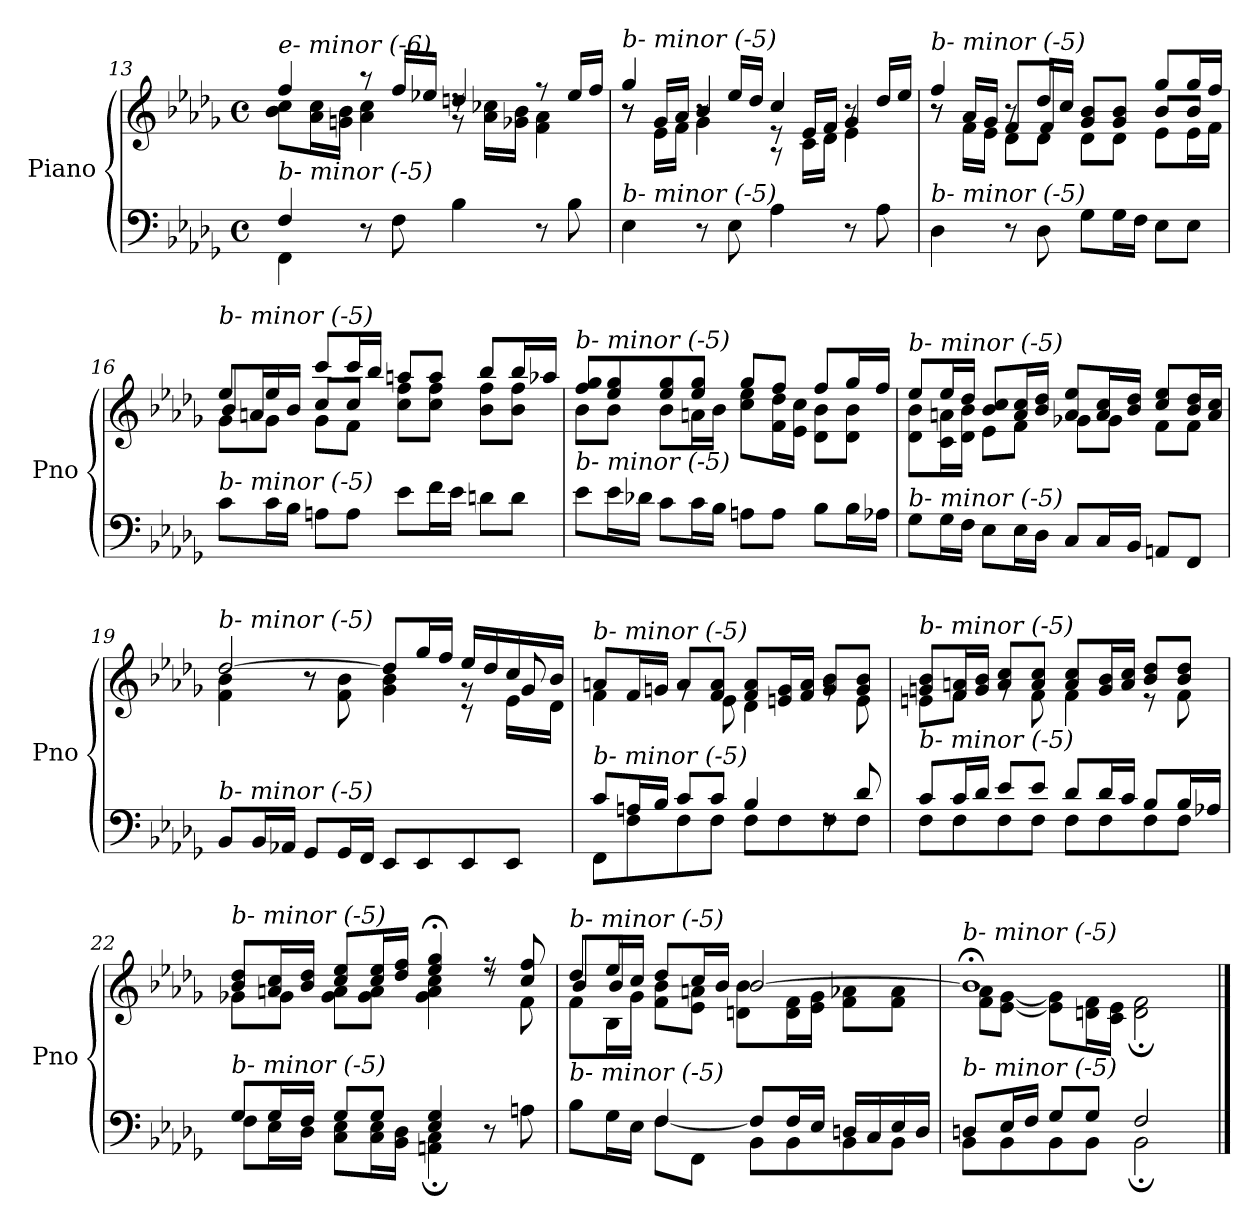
**kern	**kern
*part1	*part1
*staff2	*staff1
*I"Piano	*
*I'Pno	*
!!LO:PB:g=z
*clefF4	*clefG2
*k[b-e-a-d-g-]	*k[b-e-a-d-g-]
*M4/4	*M4/4
*met(c)	*met(c)
=13	=13
*^	*^
*	*^	*	*^
*	*	*	*	*	*^
!	!	!	!LO:TX:i:t=e- minor (-6)	!	!	!
!LO:TX:i:t=b- minor (-5)	!	!	!	!	!	!
2ryy	4F/	4FF\	4ff/	8b-\ 8cc\L	2ryy	4ryy
.	.	.	.	16a-\ 16cc\L	.	.
.	.	.	.	16gn\ 16b-\JJ	.	.
.	8r	2.ryy	8r	4a-\ 4cc\	.	2.ryy
.	8F\	.	16ff/LL	.	.	.
.	.	.	16ee-X/JJ	.	.	.
8ryy	4B-\	.	4ddn/	8rdd	8rg	.
4.ryy	.	.	.	16a-\ 16cc-X\LL	4.ryy	.
.	.	.	.	16g-X\ 16b-\JJ	.	.
.	8r	.	8r	4f\ 4a-\	.	.
.	8B-\	.	16ee-/LL	.	.	.
.	.	.	16ff/JJ	.	.	.
*v	*v	*v	*	*	*	*
*	*	*	*v	*v
=14	=14	=14	=14
!	!LO:TX:i:t=b- minor (-5)	!	!
!LO:TX:i:t=b- minor (-5)	!	!	!
4E-\	4gg-/	8r	8r
.	.	16e-\LL	16g-/LL
.	.	16f\JJ	16a-/JJ
8r	8r	4g-\	4b-/
8E-\	16ee-/LL	.	.
.	16dd-/JJ	.	.
4A-\	4cc/	8re	8rA
.	.	16c\LL	16e-/LL
.	.	16d-\JJ	16f/JJ
8r	8r	4e-\	4g-/
8A-\	16dd-/LL	.	.
.	16ee-/JJ	.	.
!!LO:LB:g=z	!!	!!
=15	=15	=15	=15
*^	*	*	*
!	!	!LO:TX:i:t=b- minor (-5)	!	!
!LO:TX:i:t=b- minor (-5)	!	!	!	!
2ryy	4D-\	4ff/	8r	8r
.	.	.	16f\LL	16a-/LL
.	.	.	16e-\JJ	16g-/JJ
.	8r	8r	8d-\L	8f/L
.	8D-\	16dd-/LL	8d-\J	8f/J
.	.	16cc/JJ	.	.
4ryy	8G-\L	8g-/ 8b-/L	8d-\L	4ryy
.	16G-\L	8g-/ 8b-/J	8d-\J	.
.	16F\JJ	.	.	.
4ryy	8E-\L	8gg-/L	8e-\L	8b-/L
.	8E-\J	16gg-/L	16e-\L	8b-/J
.	.	16ff/JJ	16f\JJ	.
=16	=16	=16	=16	=16
!	!	!LO:TX:i:t=b- minor (-5)	!	!
!LO:TX:i:t=b- minor (-5)	!	!	!	!
2ryy	8c\L	8ee-/L	8g-\L	8b-/L
.	16c\L	8ee-/J	8g-\J	16an/L
.	16B-\JJ	.	.	16b-/JJ
.	8An\L	8ccc/L	8g-\L	8cc/L
.	8A\J	16ccc/L	8f\J	8cc/J
.	.	16bb-/JJ	.	.
2ryy	8e-\L	8aan/L	8cc\ 8ff\L	2ryy
.	16f\L	8aa/J	8cc\ 8ff\J	.
.	16e-\JJ	.	.	.
.	8dn\L	8bb-/L	8b-\ 8ff\L	.
.	8d\J	16bb-/L	8b-\ 8ff\J	.
.	.	16aa-X/JJ	.	.
*v	*v	*	*	*
*	*	*v	*v
!!LO:LB:g=z
=17	=17	=17
!	!LO:TX:i:t=b- minor (-5)	!
!LO:TX:i:t=b- minor (-5)	!	!
8e-\L	8ff/ 8gg-/L	8b-\L
16e-\L	8ee-/ 8gg-/	8b-\J
16d-X\JJ	.	.
8c\L	8ee-/ 8gg-/	8b-\L
16c\L	8ee-/ 8gg-/J	16an\L
16B-\JJ	.	16b-\JJ
8An\L	8gg-/L	8cc\ 8ee-\L
8A\J	8ff/J	16f\ 16dd-\L
.	.	16e-\ 16cc\JJ
8B-\L	8ff/L	8d-\ 8b-\L
16B-\L	16gg-/L	8d-\ 8b-\J
16A-X\JJ	16ff/JJ	.
=18	=18	=18
!	!LO:TX:i:t=b- minor (-5)	!
!LO:TX:i:t=b- minor (-5)	!	!
8G-\L	8ee-/L	8d-\ 8b-\L
16G-\L	16ee-/L	16c\ 16an\L
16F\JJ	16dd-/JJ	16d-\ 16b-\JJ
8E-\L	8b-/ 8cc/L	8e-\L
16E-\L	16a/ 16cc/L	8f\J
16D-\JJ	16b-/ 16dd-/JJ	.
8C/L	8a/ 8ee-/L	8g-X\L
16C/L	16a/ 16cc/L	8g-\J
16BB-/JJ	16b-/ 16dd-/JJ	.
8AAn/L	8cc/ 8ee-/L	8f\L
8FF/J	16b-/ 16dd-/L	8f\J
.	16a/ 16cc/JJ	.
!!LO:LB:g=z
=19	=19	=19
*^	*	*^
!	!	!LO:TX:i:t=b- minor (-5)	!	!
!LO:TX:i:t=b- minor (-5)	!	!	!	!
4ryy	8BB-/L	[2dd-/	4f\ 4b-\	4ryy
.	16BB-/L	.	.	.
.	16AA-X/JJ	.	.	.
8ryy	8GG-/L	.	8r	8r
4.ryy	16GG-/L	.	8f\ 8b-\	4.ryy
.	16FF/JJ	.	.	.
.	8EE-/L	8dd-/L]	4g-\ 4b-\	.
.	8EE-/	16gg-/L	.	.
.	.	16ff/JJ	.	.
4ryy	8EE-/	16ee-/LL	8rg	8rc
.	.	16dd-/	.	.
.	8EE-/J	16cc/	16e-\LL	8g-/
.	.	16b-/JJ	16d-\JJ	.
*	*	*	*v	*v
!!LO:LB:g=z
=20	=20	=20	=20
!	!	!LO:TX:i:t=b- minor (-5)	!
!LO:TX:i:t=b- minor (-5)	!	!	!
8c/L	8FF\L	8an/L	4f\
16An/L	8F\	16f/L	.
16B-/JJ	.	16gn/JJ	.
8c/L	8F\	8a/L	8rg
8c/J	8F\J	8f/ 8a/J	8e-\
4B-/	8F\L	8f/ 8a/L	4d-\
.	8F\	16en/ 16g/L	.
.	.	16f/ 16a/JJ	.
8rF	8F\	8g/ 8b-/L	8rg
8d-/	8F\J	8g/ 8b-/J	8e\
=21	=21	=21	=21
!	!	!LO:TX:i:t=b- minor (-5)	!
!LO:TX:i:t=b- minor (-5)	!	!	!
8c/L	8F\L	8gn/ 8b-/L	8en\L
16c/L	8F\	16f/ 16an/L	8f\J
16d-/JJ	.	16g/ 16b-/JJ	.
8e-/L	8F\	8a/ 8cc/L	8rg
8e-/J	8F\J	8a/ 8cc/J	8f\
8d-/L	8F\L	8a/ 8cc/L	4f\
16d-/L	8F\	16g/ 16b-/L	.
16c/JJ	.	16a/ 16cc/JJ	.
8B-/L	8F\	8b-/ 8dd-/L	8r
16B-/L	8F\J	8b-/ 8dd-/J	8f\
16A-X/JJ	.	.	.
!!LO:LB:g=z
=22	=22	=22	=22
*	*	*	*^
!	!	!LO:TX:i:t=b- minor (-5)	!	!
!LO:TX:i:t=b- minor (-5)	!	!	!	!
8G-/L	8F\L	8b-/ 8dd-/L	8g-X\L	2.ryy
16G-/L	16E-\L	16an/ 16cc/L	8g-\J	.
16F/JJ	16D-\JJ	16b-/ 16dd-/JJ	.	.
8G-/L	8C\ 8E-\L	8cc/ 8ee-/L	8g-\ 8a\L	.
8G-/J	16C\ 16E-\L	16cc/ 16ee-/L	8g-\ 8a\J	.
.	16BB-\ 16D-\JJ	16dd-/ 16ff/JJ	.	.
4E-/ 4G-/	4AAn\; 4C\;	4ee-/;< 4gg-/;<	4g-\ 4a\ 4cc\	.
8r	4ryy	8r	8rdd	4ryy
8An\	.	8cc/ 8ff/	8f\	.
=23	=23	=23	=23	=23
*	*^	*	*	*^
!	!	!	!LO:TX:i:t=b- minor (-5)	!	!	!
!LO:TX:i:t=b- minor (-5)	!	!	!	!	!	!
4ryy	8B-\L	4ryy	8dd-/L	8f\L	8b-/L	4ryy
.	16G-\L	.	16ee-/L	16B-\L	8b-/J	.
.	16E-\JJ	.	16cc/JJ	16g-\JJ	.	.
2.ryy	[4F/	8F\L	8dd-/L	8f\ 8b-\L	2.ryy	2.ryy
.	.	8FF\J	16cc/L	8e-\ 8an\J	.	.
.	.	.	16b-/JJ	.	.	.
.	8F/L]	8BB-\L	[2b-/	8dn\ 8b-\L	.	.
.	16F/L	8BB-\	.	16d\ 16f\L	.	.
.	16E-/JJ	.	.	16e-\ 16g-\JJ	.	.
.	16Dn/LL	8BB-\	.	8f\ 8a-X\L	.	.
.	16C/	.	.	.	.	.
.	16E-/	8BB-\J	.	8f\ 8a-\J	.	.
.	16D/JJ	.	.	.	.	.
*	*v	*v	*	*	*	*
*	*	*	*v	*v	*v
=24	=24	=24	=24
!	!	!LO:TX:i:t=b- minor (-5)	!
!LO:TX:i:t=b- minor (-5)	!	!	!
8Dn/L	8BB-\L	1b-;<]	8f\ 8a-\L
16E-/L	8BB-\	.	[8e-\ [8g-\J
16F/JJ	.	.	.
8G-/L	8BB-\	.	8e-\] 8g-\]L
8G-/J	8BB-\J	.	16dn\ 16f\L
.	.	.	16c\ 16e-\JJ
2F/	2BB-;\	.	2d\; 2f\;
*v	*v	*	*
*	*v	*v
==	==
*-	*-
